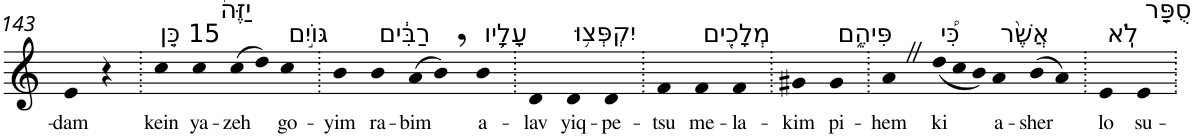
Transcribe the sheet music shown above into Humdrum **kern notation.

**kern	**text
*part1	*part1
*staff1	*staff1
*I"Piano	*
*I'Pno	*
!!LO:PB:g=z
*clefG2	*
*k[]	*
=143	=143
!	!LO:LY:b
4e	-dam
4r	.
=144.	=144.
!LO:TX:a:t=15 כֵּ֤ן	!
!	!LO:LY:b
4cc	kein
!LO:TX:a:t=יַזֶּה֙	!
!	!LO:LY:b
4cc	ya-
!	!LO:LY:b
(8cc	-zeh
8dd)	.
!LO:TX:a:t=גּוֹיִ֣ם	!
!	!LO:LY:b
4cc	go-
=145.	=145.
!	!LO:LY:b
4b	-yim
!LO:TX:a:t=רַבִּ֔ים	!
!	!LO:LY:b
4b	ra-
!	!LO:LY:b
(8a	-bim
8b,)	.
!LO:TX:a:t=עָלָ֛יו	!
!	!LO:LY:b
4b	a-
=146.	=146.
!	!LO:LY:b
4d	-lav
!LO:TX:a:t=יִקְפְּצ֥וּ	!
!	!LO:LY:b
4d	yiq-
!	!LO:LY:b
4d	-pe-
=147.	=147.
!	!LO:LY:b
4f	-tsu
!LO:TX:a:t=מְלָכִ֖ים	!
!	!LO:LY:b
4f	me-
!	!LO:LY:b
4f	-la-
=148.	=148.
!	!LO:LY:b
4g#X	-kim
!LO:TX:a:t=פִּיהֶ֑ם	!
!	!LO:LY:b
4g#	pi-
=149.	=149.
!	!LO:LY:b
4aZ	-hem
!LO:TX:a:t=כִּ֠י	!
!	!LO:LY:b
(<12dd	ki
12cc	.
12b)	.
!LO:TX:a:t=אֲשֶׁ֨ר	!
!	!LO:LY:b
4a	a-
!	!LO:LY:b
(8b	-sher
8a)	.
=150.	=150.
!LO:TX:a:t=לֹֽא	!
!	!LO:LY:b
4e	lo
!LO:TX:a:t=סֻפַּ֤ר	!
!	!LO:LY:b
4e	su-
=.	=.
*-	*-
